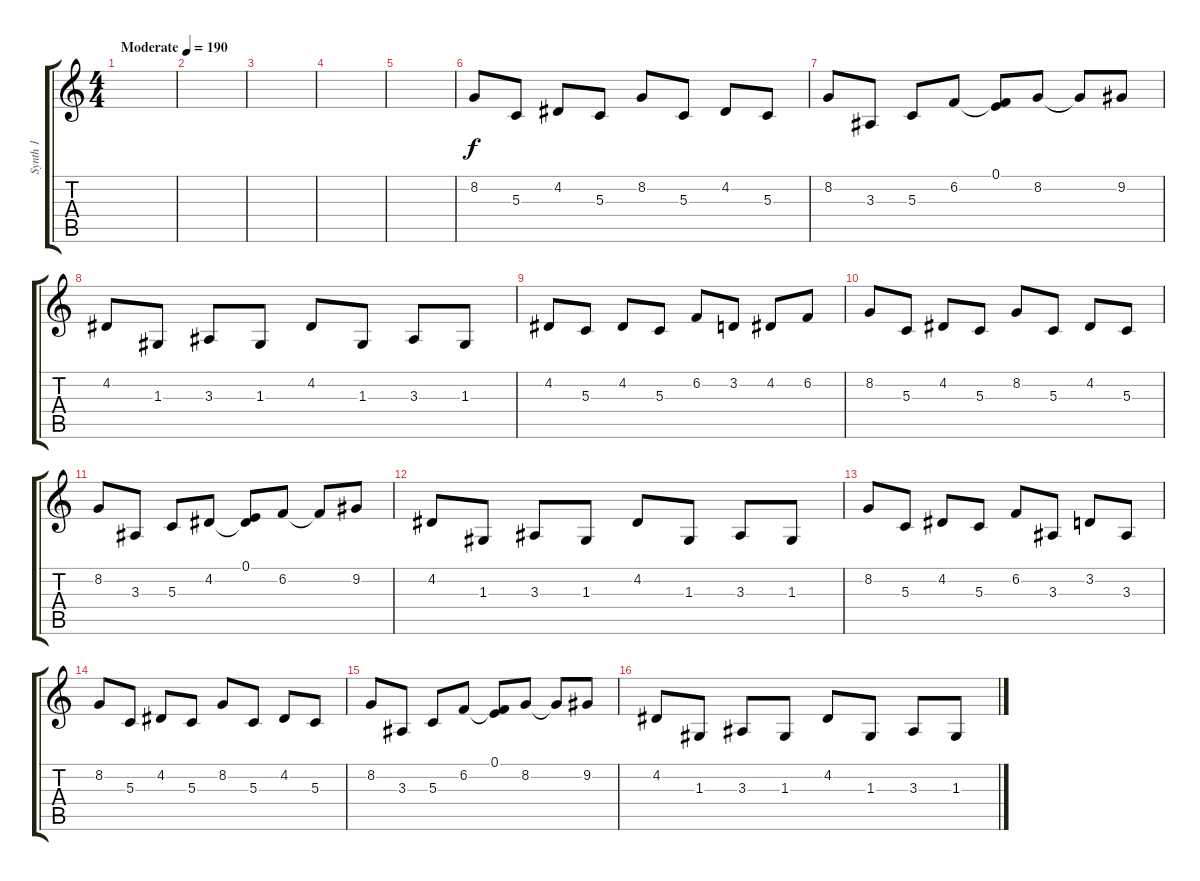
\track ("Synth 1" "Synth 1") {instrument lead2sawtooth}
\staff {score tabs}
\tuning (E4 B3 G3 D3 A2 E2) {hide}
\ts (4 4)
\tempo (190 "Moderate")
\clef g2
\ks c
|
|
|
|
|
8.2.8 5.3.8 4.2.8 5.3.8 8.2.8 5.3.8 4.2.8 5.3.8 |
8.2.8 3.3.8 5.3.8 6.2.8 (0.1 6.2{t}).8 8.2.8 8.2{t}.8 9.2.8 |
4.2.8 1.3.8 3.3.8 1.3.8 4.2.8 1.3.8 3.3.8 1.3.8 |
4.2.8 5.3.8 4.2.8 5.3.8 6.2.8 3.2.8 4.2.8 6.2.8 |
8.2.8 5.3.8 4.2.8 5.3.8 8.2.8 5.3.8 4.2.8 5.3.8 |
8.2.8 3.3.8 5.3.8 4.2.8 (0.1 4.2{t}).8 6.2.8 6.2{t}.8 9.2.8 |
4.2.8 1.3.8 3.3.8 1.3.8 4.2.8 1.3.8 3.3.8 1.3.8 |
8.2.8 5.3.8 4.2.8 5.3.8 6.2.8 3.3.8 3.2.8 3.3.8 |
8.2.8 5.3.8 4.2.8 5.3.8 8.2.8 5.3.8 4.2.8 5.3.8 |
8.2.8 3.3.8 5.3.8 6.2.8 (0.1 6.2{t}).8 8.2.8 8.2{t}.8 9.2.8 |
4.2.8 1.3.8 3.3.8 1.3.8 4.2.8 1.3.8 3.3.8 1.3.8
